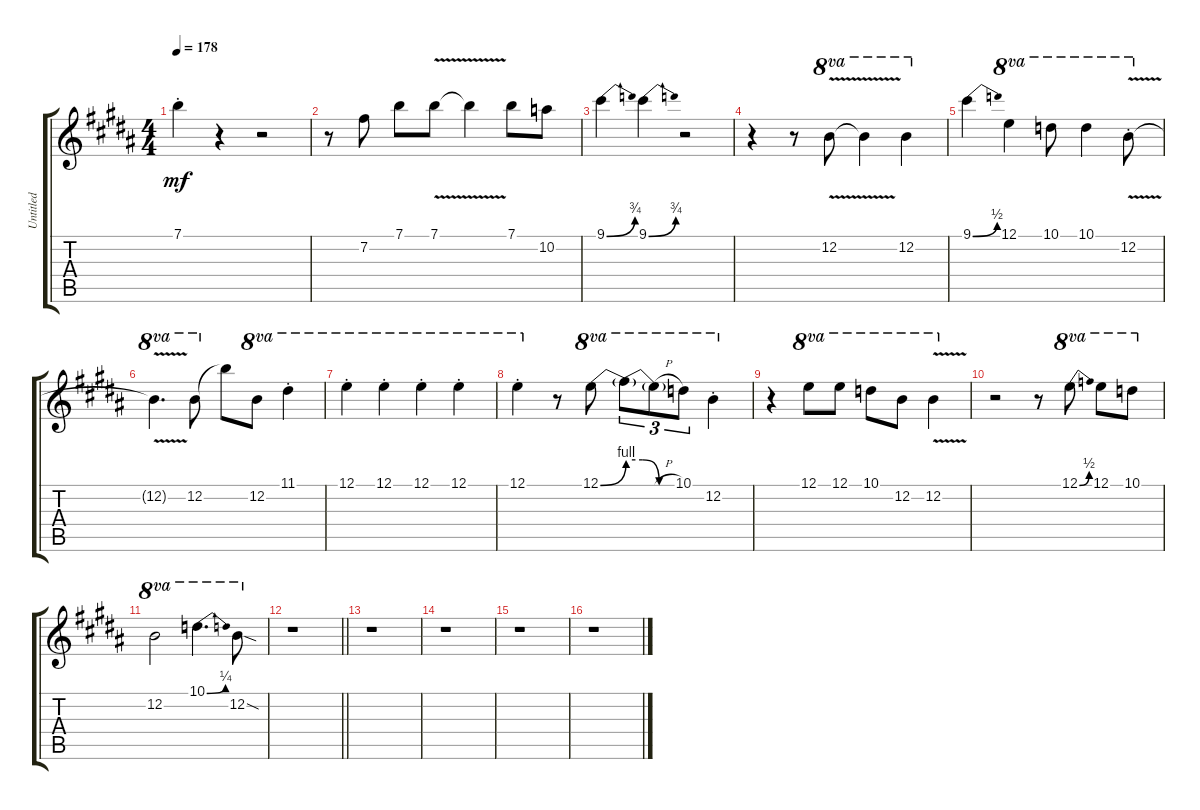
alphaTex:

\track ("Untitled" "Untitled") {instrument electricguitarjazz}
\staff {score tabs}
\tuning (E4 B3 G3 D3 A2 E2) {hide}
\ts (4 4)
\tempo 178
\clef g2
\ks b
7.1{st}.4{dy mf} r.4 r.2 |
\ks g#minor
r.8 7.2.8 7.1.8 7.1{v}.8 7.1{v t}.4 7.1.8 10.2.8 |
9.1{be (bend 0 0 60 3)}.4 9.1{be (bend 0 0 60 3)}.4 r.2 |
r.4 r.8 12.2{v}.8{ot 8va} 12.2{v t}.4{ot 8va} 12.2.4{ot 8va} |
\ks b
9.1{be (bend 0 0 60 2)}.4 12.1.4{ot 8va} 10.1.8{ot 8va} 10.1.4{ot 8va} 12.2{v st}.8{ot 8va} |
\ks g#minor
12.2{v t}.4{d ot 8va} 12.2.8{ot 8va} 12.2{t}.8 12.2.8{ot 8va} 11.1{st}.4{ot 8va} |
12.1{st}.4{ot 8va} 12.1{st}.4{ot 8va} 12.1{st}.4{ot 8va} 12.1{st}.4{ot 8va} |
12.1{st}.4{ot 8va} r.8 12.1{be (bend 0 0 60 4)}.8{ot 8va} 12.1{be (custom 0 4 20 4 40 0 60 0) t}.8{tu (3 2) ot 8va} 12.1{h t}.8{tu (3 2) ot 8va} 10.1.8{tu (3 2) ot 8va} 12.2{st}.4{ot 8va} |
\ks b
r.4 12.1.8{ot 8va} 12.1.8{ot 8va} 10.1.8{ot 8va} 12.2.8{ot 8va} 12.2{v}.4{ot 8va} |
\ks g#minor
r.2 r.8 12.1{be (bend 0 0 60 2)}.8{ot 8va} 12.1.8{ot 8va} 10.1.8{ot 8va} |
12.2.2{ot 8va} 10.1{be (bend 0 0 60 1)}.4{d ot 8va} 12.2{sod}.8{ot 8va} |
\barLineRight lightlight
r.1 |
\ks b
r.1 |
\ks g#minor
r.1 |
r.1 |
r.1
